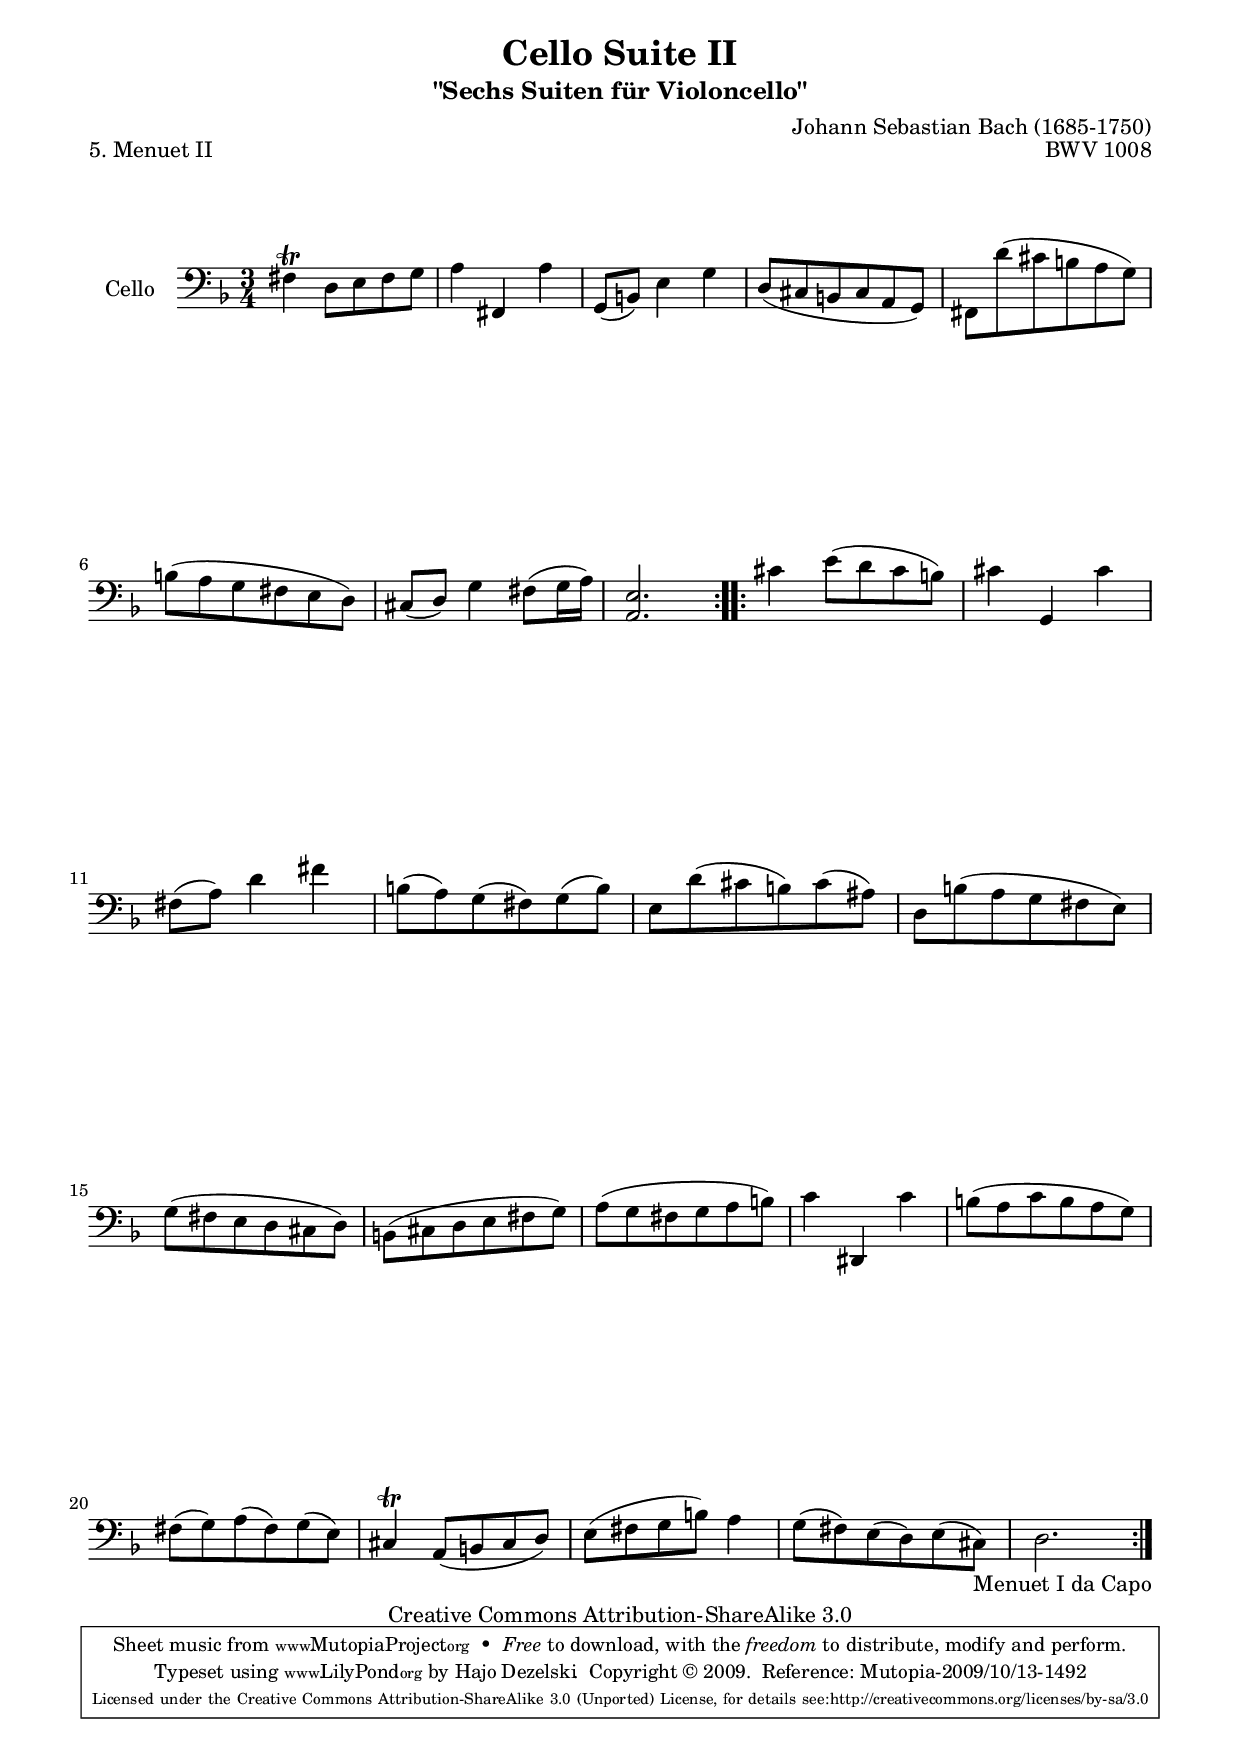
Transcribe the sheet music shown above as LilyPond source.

\version "2.13.4"

\paper {
    page-top-space = #0.0
    %indent = 0.0
    line-width = 18.0\cm
    ragged-bottom = ##f
    ragged-last-bottom = ##f
}

% #(set-default-paper-size "a4")

#(set-global-staff-size 19)

\header {
        title = "Cello Suite II"
        subtitle = "\"Sechs Suiten für Violoncello\""
        piece = "5. Menuet II"
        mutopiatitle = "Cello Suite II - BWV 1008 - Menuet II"
        composer = "Johann Sebastian Bach (1685-1750)"
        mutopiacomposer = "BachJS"
        opus = "BWV 1008"
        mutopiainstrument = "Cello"
		arrangement = "Hajo Dezelski"
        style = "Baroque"
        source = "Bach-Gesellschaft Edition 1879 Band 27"
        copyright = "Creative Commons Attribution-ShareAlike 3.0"
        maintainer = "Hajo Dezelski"
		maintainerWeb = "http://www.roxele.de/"
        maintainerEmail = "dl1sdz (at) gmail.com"
	
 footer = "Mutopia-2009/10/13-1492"
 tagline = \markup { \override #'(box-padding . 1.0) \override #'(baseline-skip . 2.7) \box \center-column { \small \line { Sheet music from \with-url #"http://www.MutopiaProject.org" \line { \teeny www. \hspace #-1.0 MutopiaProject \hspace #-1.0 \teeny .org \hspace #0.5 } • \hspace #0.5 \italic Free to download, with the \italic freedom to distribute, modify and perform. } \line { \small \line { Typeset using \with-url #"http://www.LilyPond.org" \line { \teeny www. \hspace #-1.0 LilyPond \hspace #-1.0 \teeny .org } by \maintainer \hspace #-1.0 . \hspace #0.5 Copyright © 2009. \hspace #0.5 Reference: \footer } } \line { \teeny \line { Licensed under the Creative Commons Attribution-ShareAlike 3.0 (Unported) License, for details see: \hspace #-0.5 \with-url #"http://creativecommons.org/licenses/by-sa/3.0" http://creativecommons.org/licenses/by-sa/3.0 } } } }
}

melody = \relative c {
	\repeat volta 2 {
		fis4 \trill d8 [e fis g]  | % 1
		a4 fis, a' | % 2
		g,8 [(b)] e4 g | % 3
		d8 [(cis b cis a g)] | % 4
		fis8 [d'' (cis b a g)] | % 5
		b8 [( a g fis e d)] | % 6
		cis8 [(d)] g4 fis8 [(g16 a)] | % 7
		<a, e'>2. | % 8
	} % end repeat
	
	\repeat volta 2 { 
		cis'4 e8 [(d cis b)]  | % 9
		cis4 g, cis'  | % 10
		fis,8 [(a)] d4 fis  | % 11
		b,8 [(a) g (fis) g (b)] | % 12
		e,8 [d' (cis b) cis (ais)]  | % 13
		d,8 [b' (a g fis e)]  | % 14
		g8 [(fis e d cis d)]  | % 15
		b8 [(cis d e fis g)] | % 16
		a8 [(g fis g a b)]  | % 17
		c4 dis,, c''  | % 18
		b8 [(a c b  a g)]  | % 19
		fis8 [(g) a (fis) g (e)] | % 20
		cis4 \trill a8 [(b cis d)]  | % 21
		e8 [(fis  g b)] a4  | % 22
		g8[(fis) e (d) e (cis_\markup { Menuet I da Capo } )]  | % 23
		d2. | % 24
	}
  
}


\score {
 	\context Staff << 
        \set Staff.instrumentName = "Cello"
	\set Staff.midiInstrument = "cello"
        { \clef bass \key d \minor \time 3/4 \melody  }
    >>
	\layout { }
 	 \midi { }
}
